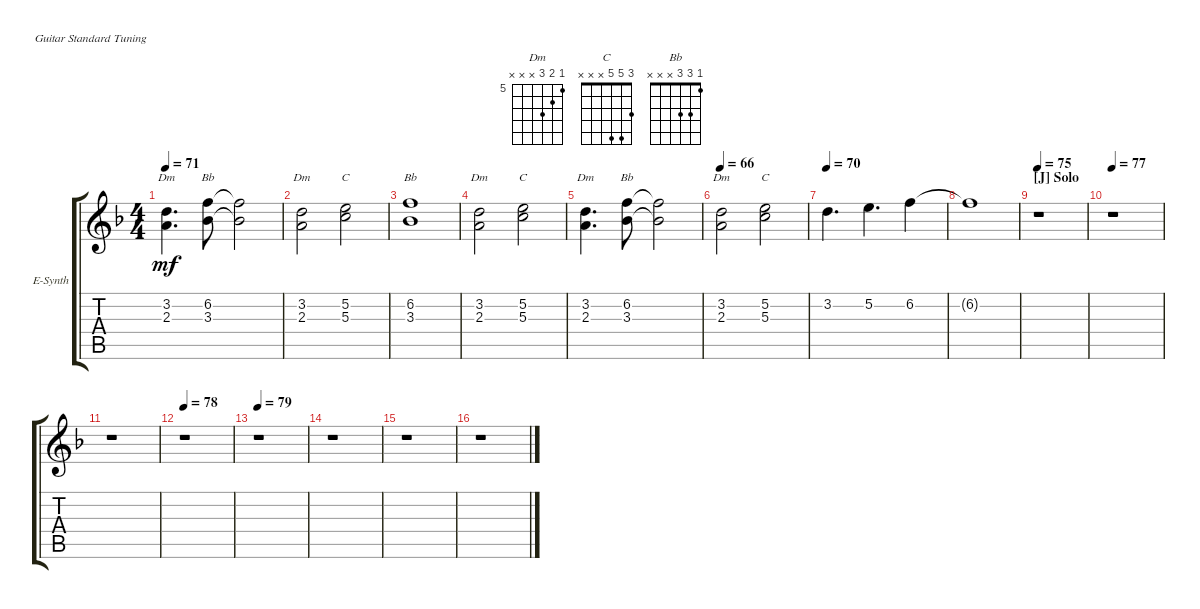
\bracketExtendMode groupsimilarinstruments
\firstSystemTrackNameOrientation horizontal
\otherSystemsTrackNameOrientation horizontal
\track ("Claude Schnell 1" "E-Synth") {instrument stringensemble1}
\staff {score tabs}
\tuning (E4 B3 G3 D3 A2 E2)
\displaytranspose 12
\chord ("Dm" 5 6 7 x x x) {firstfret 5}
\chord ("C" 3 5 5 x x x)
\chord ("Bb" 1 3 3 x x x)
\ts (4 4)
\tempo 71
\clef g2
\ks dminor
(2.3 3.2).4{d ch "Dm" dy mf} (3.3 6.2).8{ch "Bb"} (3.3{t} 6.2{t}).2 |
(2.3 3.2).2{ch "Dm"} (5.3 5.2).2{ch "C"} |
(3.3 6.2).1{ch "Bb"} |
(2.3 3.2).2{ch "Dm"} (5.3 5.2).2{ch "C"} |
(2.3 3.2).4{d ch "Dm"} (3.3 6.2).8{ch "Bb"} (3.3{t} 6.2{t}).2 |
\tempo 66
(2.3 3.2).2{ch "Dm"} (5.3 5.2).2{ch "C"} |
\tempo 70
3.2.4{d} 5.2.4{d} 6.2.4 |
6.2{t}.1 |
\section ("J" "Solo")
\tempo 75
r.1 |
\tempo 77
r.1 |
r.1 |
\tempo 78
r.1 |
\tempo 79
r.1 |
r.1 |
r.1 |
r.1
